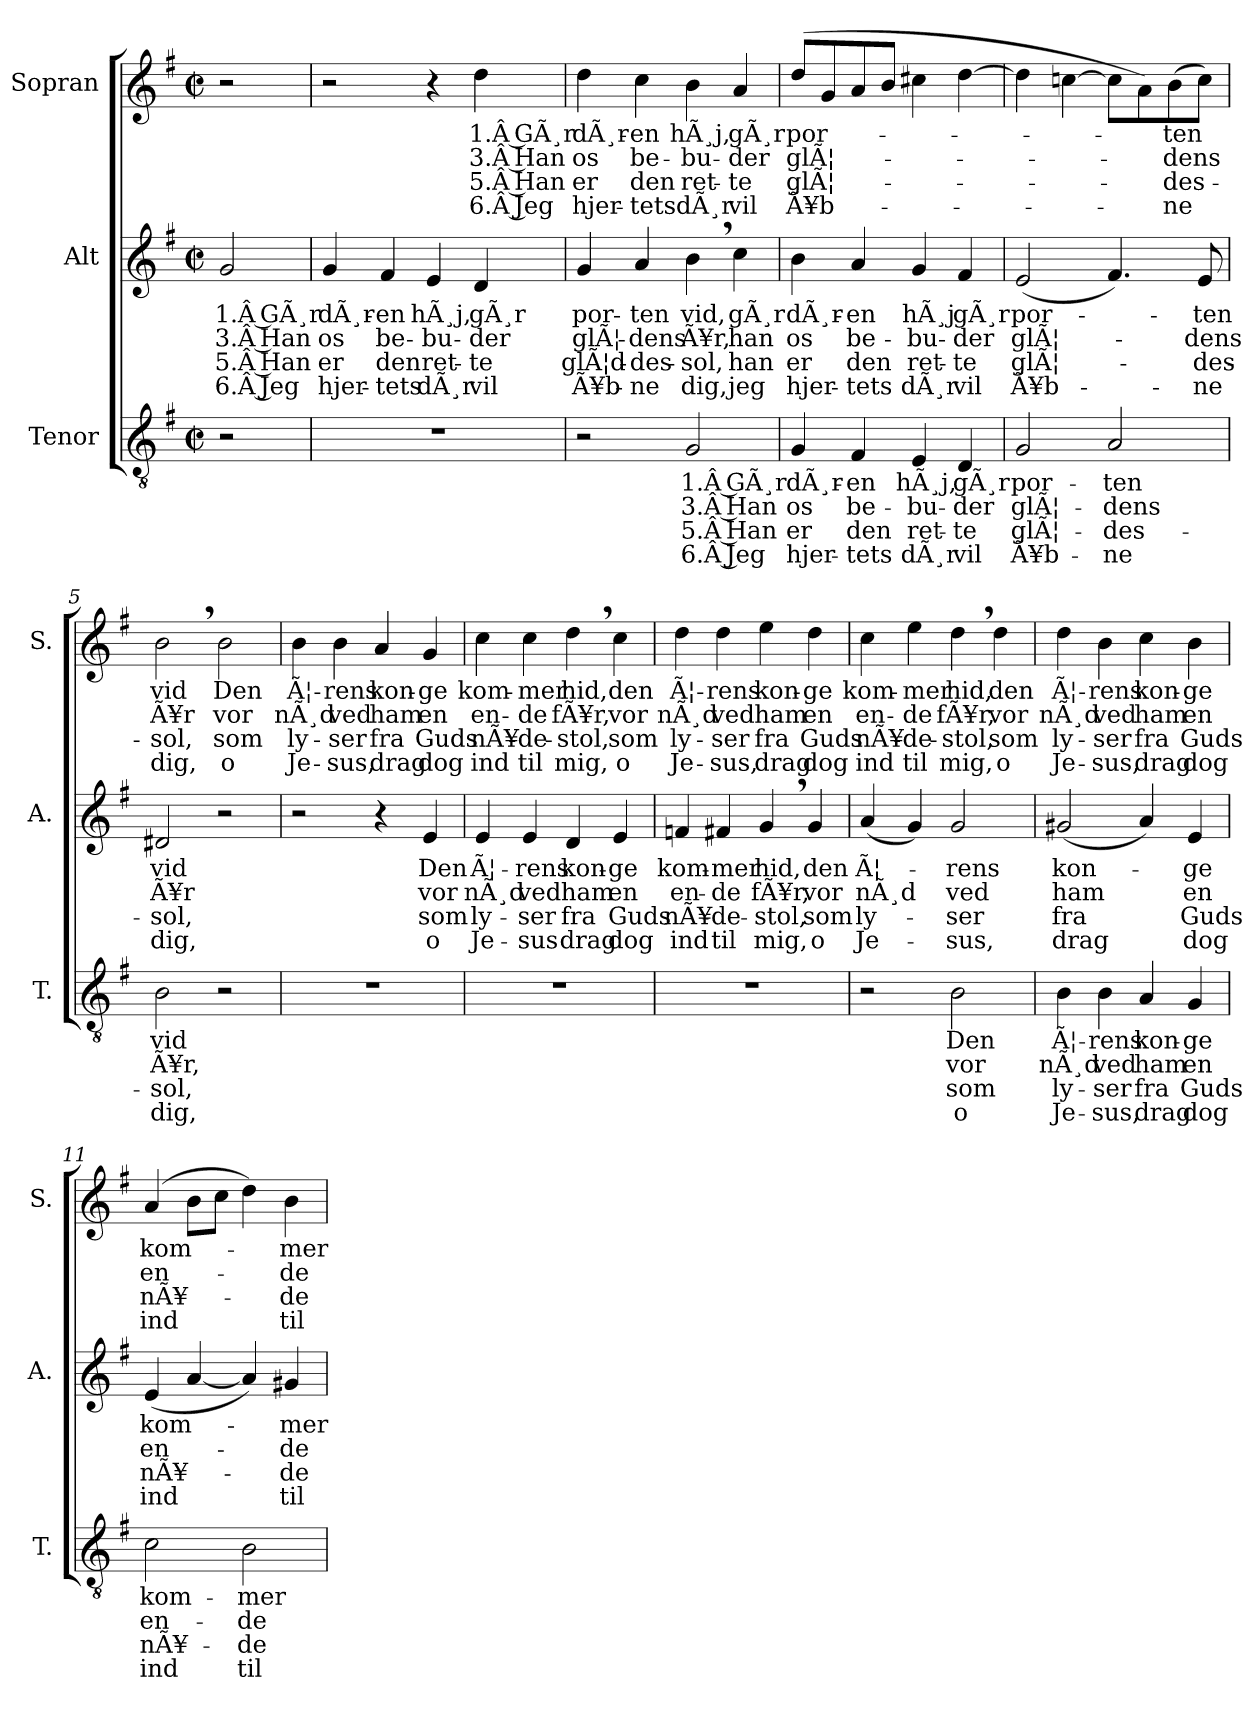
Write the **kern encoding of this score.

**kern	**text	**text	**text	**text	**kern	**text	**text	**text	**text	**kern	**text	**text	**text	**text
*part3	*part3	*part3	*part3	*part3	*part2	*part2	*part2	*part2	*part2	*part1	*part1	*part1	*part1	*part1
*staff3	*staff3	*staff3	*staff3	*staff3	*staff2	*staff2	*staff2	*staff2	*staff2	*staff1	*staff1	*staff1	*staff1	*staff1
*I"Tenor	*	*	*	*	*I"Alt	*	*	*	*	*I"Sopran	*	*	*	*
*I'T.	*	*	*	*	*I'A.	*	*	*	*	*I'S.	*	*	*	*
*clefGv2	*	*	*	*	*clefG2	*	*	*	*	*clefG2	*	*	*	*
*k[f#]	*	*	*	*	*k[f#]	*	*	*	*	*k[f#]	*	*	*	*
*M2/2	*	*	*	*	*M2/2	*	*	*	*	*M2/2	*	*	*	*
*met(c|)	*	*	*	*	*met(c|)	*	*	*	*	*met(c|)	*	*	*	*
*MM100	*	*	*	*	*MM100	*	*	*	*	*MM100	*	*	*	*
=	=	=	=	=	=	=	=	=	=	=	=	=	=	=
!	!	!	!	!	!	!LO:LY:b	!LO:LY:b	!LO:LY:b	!LO:LY:b	!	!	!	!	!
2r	.	.	.	.	2g/	1.Â GÃ¸r	3.Â Han	5.Â Han	6.Â Jeg	2r	.	.	.	.
=1	=1	=1	=1	=1	=1	=1	=1	=1	=1	=1	=1	=1	=1	=1
!	!	!	!	!	!	!LO:LY:b	!LO:LY:b	!LO:LY:b	!LO:LY:b	!	!	!	!	!
1r	.	.	.	.	4g/	dÃ¸r-	os	er	hjer-	2r	.	.	.	.
!	!	!	!	!	!	!LO:LY:b	!LO:LY:b	!LO:LY:b	!LO:LY:b	!	!	!	!	!
.	.	.	.	.	4f#/	-en	be-	den	-tets	.	.	.	.	.
!	!	!	!	!	!	!LO:LY:b	!LO:LY:b	!LO:LY:b	!LO:LY:b	!	!	!	!	!
.	.	.	.	.	4e/	hÃ¸j,	-bu-	ret-	dÃ¸r	4r	.	.	.	.
!	!	!	!	!	!	!LO:LY:b	!LO:LY:b	!LO:LY:b	!LO:LY:b	!	!LO:LY:b	!LO:LY:b	!LO:LY:b	!LO:LY:b
.	.	.	.	.	4d/	gÃ¸r	-der	-te	vil	4dd\	1.Â GÃ¸r	3.Â Han	5.Â Han	6.Â Jeg
=2	=2	=2	=2	=2	=2	=2	=2	=2	=2	=2	=2	=2	=2	=2
!	!	!	!	!	!	!LO:LY:b	!LO:LY:b	!LO:LY:b	!LO:LY:b	!	!LO:LY:b	!LO:LY:b	!LO:LY:b	!LO:LY:b
2r	.	.	.	.	4g/	por-	glÃ¦-	glÃ¦d-	Ã¥b-	4dd\	dÃ¸r-	os	er	hjer-
!	!	!	!	!	!	!LO:LY:b	!LO:LY:b	!LO:LY:b	!LO:LY:b	!	!LO:LY:b	!LO:LY:b	!LO:LY:b	!LO:LY:b
.	.	.	.	.	4a/	-ten	-dens	-des-	-ne	4cc\	-en	be-	den	-tets
!	!LO:LY:b	!LO:LY:b	!LO:LY:b	!LO:LY:b	!	!LO:LY:b	!LO:LY:b	!LO:LY:b	!LO:LY:b	!	!LO:LY:b	!LO:LY:b	!LO:LY:b	!LO:LY:b
2G/	1.Â GÃ¸r	3.Â Han	5.Â Han	6.Â Jeg	4b,\	vid,	Ã¥r,	-sol,	dig,	4b\	hÃ¸j,	-bu-	ret-	dÃ¸r
!	!	!	!	!	!	!LO:LY:b	!LO:LY:b	!LO:LY:b	!LO:LY:b	!	!LO:LY:b	!LO:LY:b	!LO:LY:b	!LO:LY:b
.	.	.	.	.	4cc\	gÃ¸r	han	han	jeg	4a/	gÃ¸r	-der	-te	vil
=3	=3	=3	=3	=3	=3	=3	=3	=3	=3	=3	=3	=3	=3	=3
!	!LO:LY:b	!LO:LY:b	!LO:LY:b	!LO:LY:b	!	!LO:LY:b	!LO:LY:b	!LO:LY:b	!LO:LY:b	!	!LO:LY:b	!LO:LY:b	!LO:LY:b	!LO:LY:b
4G/	dÃ¸r-	os	er	hjer-	4b\	dÃ¸r-	os	er	hjer-	(8dd/L	por-	glÃ¦-	glÃ¦-	Ã¥b-
.	.	.	.	.	.	.	.	.	.	8g/	.	.	.	.
!	!LO:LY:b	!LO:LY:b	!LO:LY:b	!LO:LY:b	!	!LO:LY:b	!LO:LY:b	!LO:LY:b	!LO:LY:b	!	!	!	!	!
4F#/	-en	be-	den	-tets	4a/	-en	be-	den	-tets	8a/	.	.	.	.
.	.	.	.	.	.	.	.	.	.	8b/J	.	.	.	.
!	!LO:LY:b	!LO:LY:b	!LO:LY:b	!LO:LY:b	!	!LO:LY:b	!LO:LY:b	!LO:LY:b	!LO:LY:b	!	!	!	!	!
4E/	hÃ¸j,	-bu-	ret-	dÃ¸r	4g/	hÃ¸j	-bu-	ret-	dÃ¸r	4cc#X\	.	.	.	.
!	!LO:LY:b	!LO:LY:b	!LO:LY:b	!LO:LY:b	!	!LO:LY:b	!LO:LY:b	!LO:LY:b	!LO:LY:b	!	!	!	!	!
4D/	gÃ¸r	-der	-te	vil	4f#/	gÃ¸r	-der	-te	vil	[4dd\	.	.	.	.
=4	=4	=4	=4	=4	=4	=4	=4	=4	=4	=4	=4	=4	=4	=4
!	!LO:LY:b	!LO:LY:b	!LO:LY:b	!LO:LY:b	!	!LO:LY:b	!LO:LY:b	!LO:LY:b	!LO:LY:b	!	!	!	!	!
2G/	por-	glÃ¦-	glÃ¦-	Ã¥b-	(2e/	por-	glÃ¦-	glÃ¦-	Ã¥b-	4dd\]	.	.	.	.
.	.	.	.	.	.	.	.	.	.	[4ccni\	.	.	.	.
!	!LO:LY:b	!LO:LY:b	!LO:LY:b	!LO:LY:b	!	!	!	!	!	!	!	!	!	!
2A/	-ten	-dens	-des-	-ne	4.f#/)	.	.	.	.	8cc\L]	.	.	.	.
.	.	.	.	.	.	.	.	.	.	8a\)	.	.	.	.
!	!	!	!	!	!	!	!	!	!	!	!LO:LY:b	!LO:LY:b	!LO:LY:b	!LO:LY:b
.	.	.	.	.	.	.	.	.	.	(8b\	-ten	-dens	-des-	-ne
!	!	!	!	!	!	!LO:LY:b	!LO:LY:b	!LO:LY:b	!LO:LY:b	!	!	!	!	!
.	.	.	.	.	8e/	-ten	-dens	-des-	-ne	8cc\J)	.	.	.	.
=5	=5	=5	=5	=5	=5	=5	=5	=5	=5	=5	=5	=5	=5	=5
!	!LO:LY:b	!LO:LY:b	!LO:LY:b	!LO:LY:b	!	!LO:LY:b	!LO:LY:b	!LO:LY:b	!LO:LY:b	!	!LO:LY:b	!LO:LY:b	!LO:LY:b	!LO:LY:b
2B\	vid	Ã¥r,	-sol,	dig,	2d#X/	vid	Ã¥r	-sol,	dig,	2b,\	vid	Ã¥r	-sol,	dig,
!	!	!	!	!	!	!	!	!	!	!	!LO:LY:b	!LO:LY:b	!LO:LY:b	!LO:LY:b
2r	.	.	.	.	2r	.	.	.	.	2b\	Den	vor	som	o
!!LO:LB:g=z
=6	=6	=6	=6	=6	=6	=6	=6	=6	=6	=6	=6	=6	=6	=6
!	!	!	!	!	!	!	!	!	!	!	!LO:LY:b	!LO:LY:b	!LO:LY:b	!LO:LY:b
1r	.	.	.	.	2r	.	.	.	.	4b\	Ã¦-	nÃ¸d	ly-	Je-
!	!	!	!	!	!	!	!	!	!	!	!LO:LY:b	!LO:LY:b	!LO:LY:b	!LO:LY:b
.	.	.	.	.	.	.	.	.	.	4b\	-rens	ved	-ser	-sus,
!	!	!	!	!	!	!	!	!	!	!	!LO:LY:b	!LO:LY:b	!LO:LY:b	!LO:LY:b
.	.	.	.	.	4r	.	.	.	.	4a/	kon-	ham	fra	drag
!	!	!	!	!	!	!LO:LY:b	!LO:LY:b	!LO:LY:b	!LO:LY:b	!	!LO:LY:b	!LO:LY:b	!LO:LY:b	!LO:LY:b
.	.	.	.	.	4e/	Den	vor	som	o	4g/	-ge	en	Guds	dog
=7	=7	=7	=7	=7	=7	=7	=7	=7	=7	=7	=7	=7	=7	=7
!	!	!	!	!	!	!LO:LY:b	!LO:LY:b	!LO:LY:b	!LO:LY:b	!	!LO:LY:b	!LO:LY:b	!LO:LY:b	!LO:LY:b
1r	.	.	.	.	4e/	Ã¦-	nÃ¸d	ly-	Je-	4cc\	kom-	en-	nÃ¥-	ind
!	!	!	!	!	!	!LO:LY:b	!LO:LY:b	!LO:LY:b	!LO:LY:b	!	!LO:LY:b	!LO:LY:b	!LO:LY:b	!LO:LY:b
.	.	.	.	.	4e/	-rens	ved	-ser	-sus	4cc\	-mer	-de	-de-	til
!	!	!	!	!	!	!LO:LY:b	!LO:LY:b	!LO:LY:b	!LO:LY:b	!	!LO:LY:b	!LO:LY:b	!LO:LY:b	!LO:LY:b
.	.	.	.	.	4d/	kon-	ham	fra	drag	4dd,\	hid,	fÃ¥r,	-stol,	mig,
!	!	!	!	!	!	!LO:LY:b	!LO:LY:b	!LO:LY:b	!LO:LY:b	!	!LO:LY:b	!LO:LY:b	!LO:LY:b	!LO:LY:b
.	.	.	.	.	4e/	-ge	en	Guds	dog	4cc\	den	vor	som	o
=8	=8	=8	=8	=8	=8	=8	=8	=8	=8	=8	=8	=8	=8	=8
!	!	!	!	!	!	!LO:LY:b	!LO:LY:b	!LO:LY:b	!LO:LY:b	!	!LO:LY:b	!LO:LY:b	!LO:LY:b	!LO:LY:b
1r	.	.	.	.	4fn/	kom-	en-	nÃ¥-	ind	4dd\	Ã¦-	nÃ¸d	ly-	Je-
!	!	!	!	!	!	!LO:LY:b	!LO:LY:b	!LO:LY:b	!LO:LY:b	!	!LO:LY:b	!LO:LY:b	!LO:LY:b	!LO:LY:b
.	.	.	.	.	4f#X/	-mer	-de	-de-	til	4dd\	-rens	ved	-ser	-sus,
!	!	!	!	!	!	!LO:LY:b	!LO:LY:b	!LO:LY:b	!LO:LY:b	!	!LO:LY:b	!LO:LY:b	!LO:LY:b	!LO:LY:b
.	.	.	.	.	4g,/	hid,	fÃ¥r,	-stol,	mig,	4ee\	kon-	ham	fra	drag
!	!	!	!	!	!	!LO:LY:b	!LO:LY:b	!LO:LY:b	!LO:LY:b	!	!LO:LY:b	!LO:LY:b	!LO:LY:b	!LO:LY:b
.	.	.	.	.	4g/	den	vor	som	o	4dd\	-ge	en	Guds	dog
=9	=9	=9	=9	=9	=9	=9	=9	=9	=9	=9	=9	=9	=9	=9
!	!	!	!	!	!	!LO:LY:b	!LO:LY:b	!LO:LY:b	!LO:LY:b	!	!LO:LY:b	!LO:LY:b	!LO:LY:b	!LO:LY:b
2r	.	.	.	.	(4a/	Ã¦-	nÃ¸d	ly-	Je-	4cc\	kom-	en-	nÃ¥-	ind
!	!	!	!	!	!	!	!	!	!	!	!LO:LY:b	!LO:LY:b	!LO:LY:b	!LO:LY:b
.	.	.	.	.	4g/)	.	.	.	.	4ee\	-mer	-de	-de-	til
!	!LO:LY:b	!LO:LY:b	!LO:LY:b	!LO:LY:b	!	!LO:LY:b	!LO:LY:b	!LO:LY:b	!LO:LY:b	!	!LO:LY:b	!LO:LY:b	!LO:LY:b	!LO:LY:b
2B\	Den	vor	som	o	2g/	rens	ved	-ser	-sus,	4dd,\	hid,	fÃ¥r,	-stol,	mig,
!	!	!	!	!	!	!	!	!	!	!	!LO:LY:b	!LO:LY:b	!LO:LY:b	!LO:LY:b
.	.	.	.	.	.	.	.	.	.	4dd\	den	vor	som	o
=10	=10	=10	=10	=10	=10	=10	=10	=10	=10	=10	=10	=10	=10	=10
!	!LO:LY:b	!LO:LY:b	!LO:LY:b	!LO:LY:b	!	!LO:LY:b	!LO:LY:b	!LO:LY:b	!LO:LY:b	!	!LO:LY:b	!LO:LY:b	!LO:LY:b	!LO:LY:b
4B\	Ã¦-	nÃ¸d	ly-	Je-	(2g#X/	kon-	ham	fra	drag	4dd\	Ã¦-	nÃ¸d	ly-	Je-
!	!LO:LY:b	!LO:LY:b	!LO:LY:b	!LO:LY:b	!	!	!	!	!	!	!LO:LY:b	!LO:LY:b	!LO:LY:b	!LO:LY:b
4B\	-rens	ved	-ser	-sus,	.	.	.	.	.	4b\	-rens	ved	-ser	-sus,
!	!LO:LY:b	!LO:LY:b	!LO:LY:b	!LO:LY:b	!	!	!	!	!	!	!LO:LY:b	!LO:LY:b	!LO:LY:b	!LO:LY:b
4A/	kon-	ham	fra	drag	4a/)	.	.	.	.	4cc\	kon-	ham	fra	drag
!	!LO:LY:b	!LO:LY:b	!LO:LY:b	!LO:LY:b	!	!LO:LY:b	!LO:LY:b	!LO:LY:b	!LO:LY:b	!	!LO:LY:b	!LO:LY:b	!LO:LY:b	!LO:LY:b
4G/	-ge	en	Guds	dog	4e/	-ge	en	Guds	dog	4b\	-ge	en	Guds	dog
!!LO:PB:g=z
=11	=11	=11	=11	=11	=11	=11	=11	=11	=11	=11	=11	=11	=11	=11
!	!LO:LY:b	!LO:LY:b	!LO:LY:b	!LO:LY:b	!	!LO:LY:b	!LO:LY:b	!LO:LY:b	!LO:LY:b	!	!LO:LY:b	!LO:LY:b	!LO:LY:b	!LO:LY:b
2c\	kom-	en-	nÃ¥-	ind	(4e/	kom-	en-	nÃ¥-	ind	(4a/	kom-	en-	nÃ¥-	ind
.	.	.	.	.	[4a/	.	.	.	.	8b\L	.	.	.	.
.	.	.	.	.	.	.	.	.	.	8cc\J	.	.	.	.
!	!LO:LY:b	!LO:LY:b	!LO:LY:b	!LO:LY:b	!	!	!	!	!	!	!	!	!	!
2B\	-mer	-de	-de-	til	4a/])	.	.	.	.	4dd\)	.	.	.	.
!	!	!	!	!	!	!LO:LY:b	!LO:LY:b	!LO:LY:b	!LO:LY:b	!	!LO:LY:b	!LO:LY:b	!LO:LY:b	!LO:LY:b
.	.	.	.	.	4g#X/	-mer	-de	-de-	til	4b\	-mer	-de	de-	til
=	=	=	=	=	=	=	=	=	=	=	=	=	=	=
*-	*-	*-	*-	*-	*-	*-	*-	*-	*-	*-	*-	*-	*-	*-
